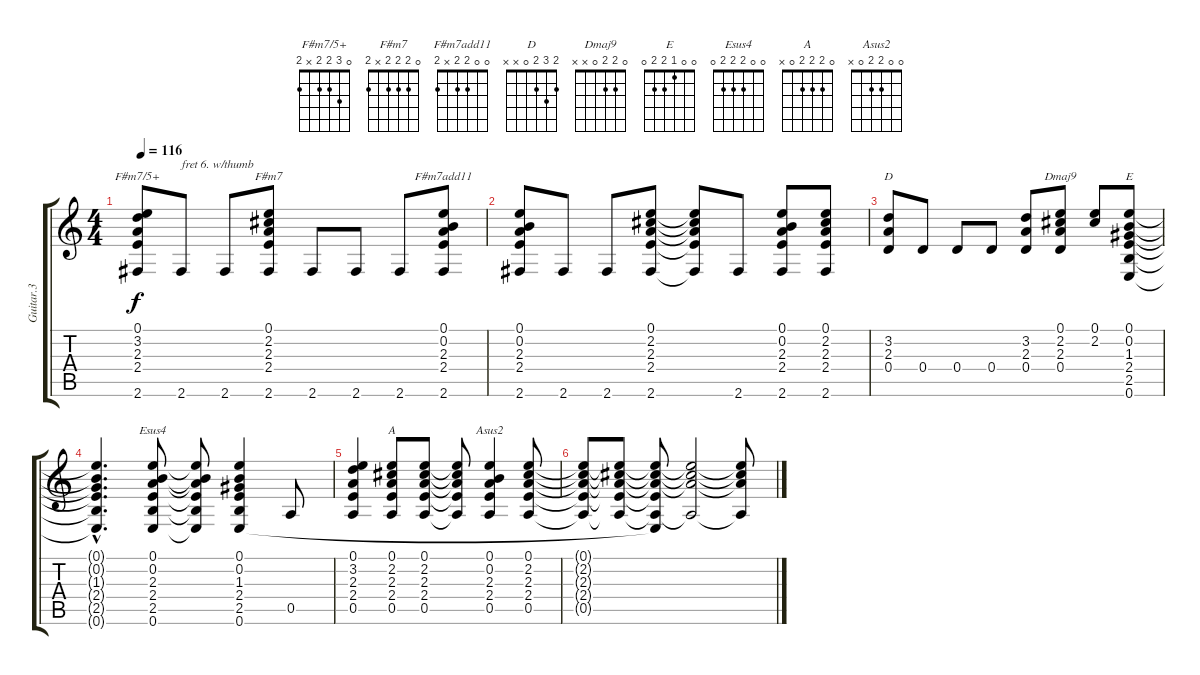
\track ("Guitar.3" "Guitar.3") {instrument acousticguitarsteel}
\staff {score tabs}
\tuning (E4 B3 G3 D3 A2 E2) {hide}
\chord ("F#m7/5+" 0 3 2 2 x 2)
\chord ("F#m7" 0 2 2 2 x 2)
\chord ("F#m7add11" 0 0 2 2 x 2)
\chord ("D" 2 3 2 0 x x)
\chord ("Dmaj9" 0 2 2 0 x x)
\chord ("E" 0 0 1 2 2 0)
\chord ("Esus4" 0 0 2 2 2 0)
\chord ("A" 0 2 2 2 0 x)
\chord ("Asus2" 0 0 2 2 0 x)
\ts (4 4)
\tempo 116
\clef g2
\ks c
(0.1 3.2 2.3 2.4 2.6).8{ch "F#m7/5+" dy f} 2.6.8{txt "fret 6. w/thumb"} 2.6.8 (0.1 2.2 2.3 2.4 2.6).8{ch "F#m7"} 2.6.8 2.6.8 2.6.8 (0.1 0.2 2.3 2.4 2.6).8{ch "F#m7add11"} |
(0.1 0.2 2.3 2.4 2.6).8 2.6.8 2.6.8 (0.1 2.2 2.3 2.4 2.6).8 (0.1{t} 2.2{t} 2.3{t} 2.4{t} 2.6{t}).8 2.6.8 (0.1 0.2 2.3 2.4 2.6).8 (0.1 2.2 2.3 2.4 2.6).8 |
(3.2 2.3 0.4).8{ch "D"} 0.4.8 0.4.8 0.4.8 (3.2 2.3 0.4).8 (0.1 2.2 2.3 0.4).8{ch "Dmaj9"} (0.1 2.2).8 (0.1 0.2 1.3 2.4 2.5 0.6).8{ch "E"} |
(0.1{hac t} 0.2{hac t} 1.3{hac t} 2.4{hac t} 2.5{hac t} 0.6{hac t}).4{d} (0.1 0.2 2.3 2.4 2.5 0.6).8{ch "Esus4"} (0.1{t} 0.2{t} 2.3{t} 2.4{t} 2.5{t} 0.6{t}).8 (0.1 0.2 1.3 2.4 2.5 0.6).4 0.5.8 |
(0.1 3.2 2.3 2.4 0.5).4 (0.1 2.2 2.3 2.4 0.5).8{ch "A"} (0.1 2.2 2.3 2.4 0.5).8 (0.1{t} 2.2{t} 2.3{t} 2.4{t} 0.5{t}).8 (0.1 0.2 2.3 2.4 0.5).4{ch "Asus2"} (0.1 2.2 2.3 2.4 0.5).8 |
(0.1{t} 2.2{t} 2.3{t} 2.4{t} 0.5{t}).8 (0.1{t} 2.2{t} 2.3{t} 2.4{t} 0.5{t}).8 (0.1{t} 2.2{t} 2.3{t} 2.4{t} 0.5{t} 0.6{t}).8 (0.1{t} 2.2{t} 2.3{t} 0.5{t}).2 (0.1{t} 2.2{t} 2.3{t} 0.5{t}).8
